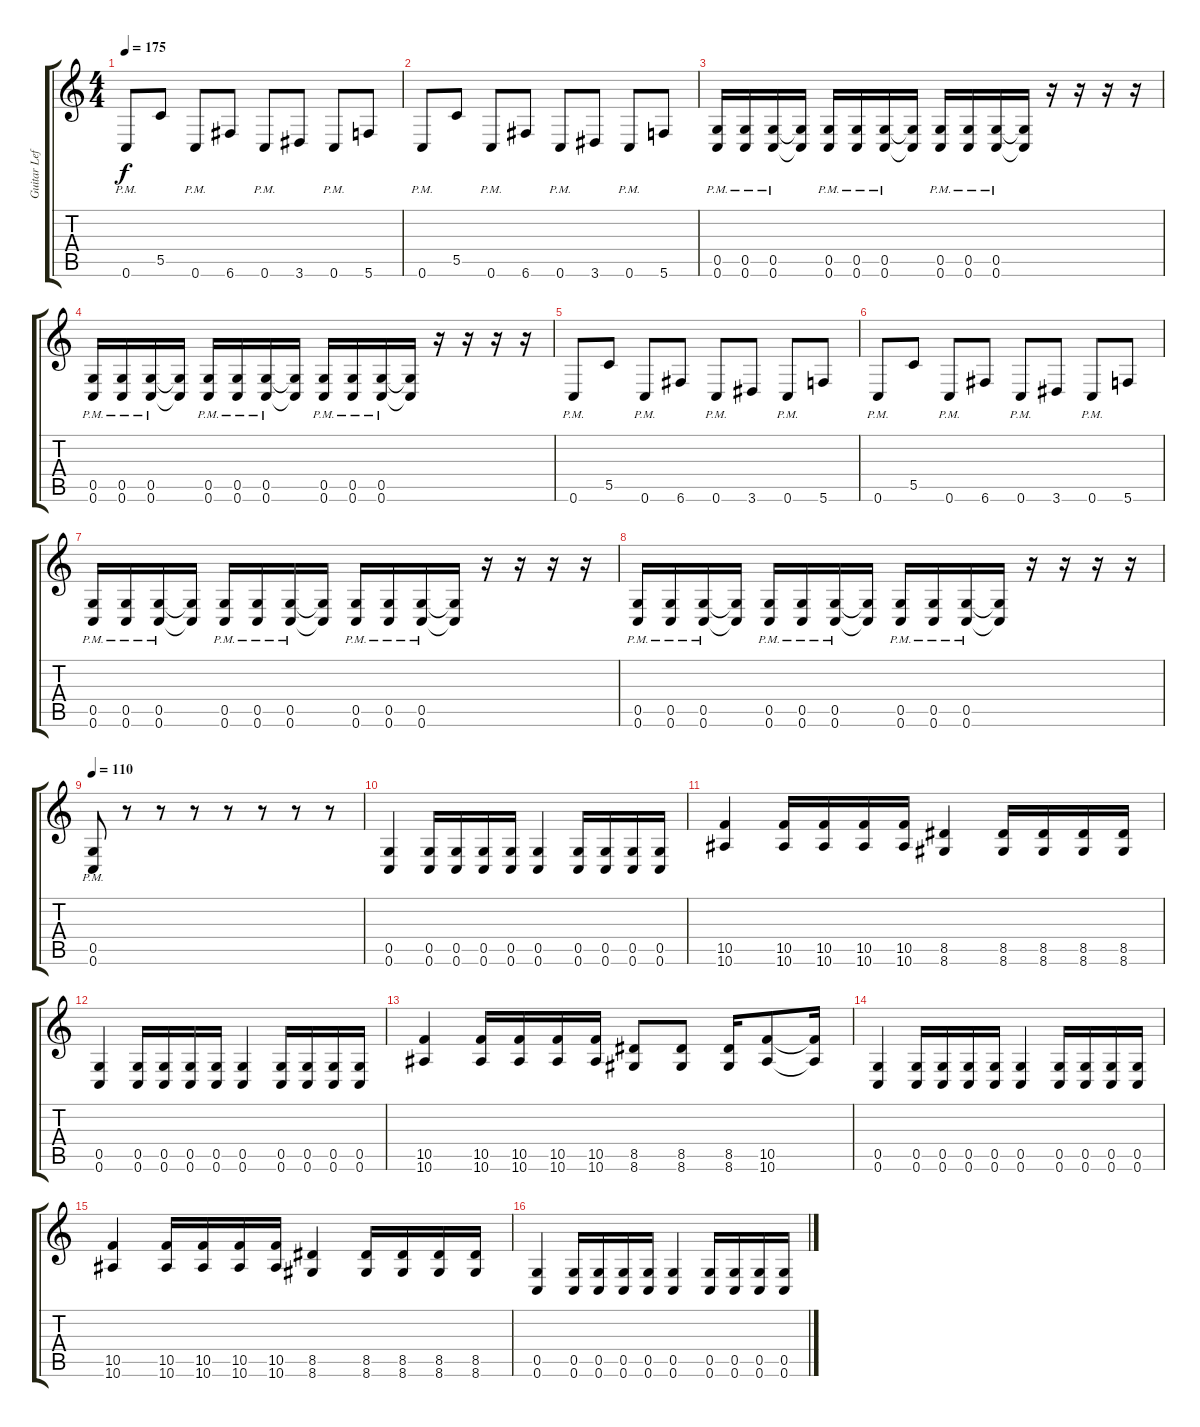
\track ("Guitar Left" "Guitar Lef") {instrument distortionguitar}
\staff {score tabs}
\tuning (D4 A3 F3 C3 G2 C2) {hide}
\ts (4 4)
\tempo 175
\clef g2
\ks c
0.6{pm}.8{dy f} 5.5.8 0.6{pm}.8 6.6.8 0.6{pm}.8 3.6.8 0.6{pm}.8 5.6.8 |
0.6{pm}.8 5.5.8 0.6{pm}.8 6.6.8 0.6{pm}.8 3.6.8 0.6{pm}.8 5.6.8 |
(0.5 0.6{pm}).16 (0.5 0.6{pm}).16 (0.5 0.6{pm}).16 (0.5{t} 0.6{t}).16 (0.5 0.6{pm}).16 (0.5 0.6{pm}).16 (0.5 0.6{pm}).16 (0.5{t} 0.6{t}).16 (0.5 0.6{pm}).16 (0.5 0.6{pm}).16 (0.5 0.6{pm}).16 (0.5{t} 0.6{t}).16 r.16 r.16 r.16 r.16 |
(0.5 0.6{pm}).16 (0.5 0.6{pm}).16 (0.5 0.6{pm}).16 (0.5{t} 0.6{t}).16 (0.5 0.6{pm}).16 (0.5 0.6{pm}).16 (0.5 0.6{pm}).16 (0.5{t} 0.6{t}).16 (0.5 0.6{pm}).16 (0.5 0.6{pm}).16 (0.5 0.6{pm}).16 (0.5{t} 0.6{t}).16 r.16 r.16 r.16 r.16 |
0.6{pm}.8 5.5.8 0.6{pm}.8 6.6.8 0.6{pm}.8 3.6.8 0.6{pm}.8 5.6.8 |
0.6{pm}.8 5.5.8 0.6{pm}.8 6.6.8 0.6{pm}.8 3.6.8 0.6{pm}.8 5.6.8 |
(0.5 0.6{pm}).16 (0.5 0.6{pm}).16 (0.5 0.6{pm}).16 (0.5{t} 0.6{t}).16 (0.5 0.6{pm}).16 (0.5 0.6{pm}).16 (0.5 0.6{pm}).16 (0.5{t} 0.6{t}).16 (0.5 0.6{pm}).16 (0.5 0.6{pm}).16 (0.5 0.6{pm}).16 (0.5{t} 0.6{t}).16 r.16 r.16 r.16 r.16 |
(0.5 0.6{pm}).16 (0.5 0.6{pm}).16 (0.5 0.6{pm}).16 (0.5{t} 0.6{t}).16 (0.5 0.6{pm}).16 (0.5 0.6{pm}).16 (0.5 0.6{pm}).16 (0.5{t} 0.6{t}).16 (0.5 0.6{pm}).16 (0.5 0.6{pm}).16 (0.5 0.6{pm}).16 (0.5{t} 0.6{t}).16 r.16 r.16 r.16 r.16 |
\tempo 110
(0.5{pm} 0.6{pm}).8 r.8 r.8 r.8 r.8 r.8 r.8 r.8 |
(0.5 0.6).4 (0.5 0.6).16 (0.5 0.6).16 (0.5 0.6).16 (0.5 0.6).16 (0.5 0.6).4 (0.5 0.6).16 (0.5 0.6).16 (0.5 0.6).16 (0.5 0.6).16 |
(10.5 10.6).4 (10.5 10.6).16 (10.5 10.6).16 (10.5 10.6).16 (10.5 10.6).16 (8.5 8.6).4 (8.5 8.6).16 (8.5 8.6).16 (8.5 8.6).16 (8.5 8.6).16 |
(0.5 0.6).4 (0.5 0.6).16 (0.5 0.6).16 (0.5 0.6).16 (0.5 0.6).16 (0.5 0.6).4 (0.5 0.6).16 (0.5 0.6).16 (0.5 0.6).16 (0.5 0.6).16 |
(10.5 10.6).4 (10.5 10.6).16 (10.5 10.6).16 (10.5 10.6).16 (10.5 10.6).16 (8.5 8.6).8 (8.5 8.6).8 (8.5 8.6).16 (10.5 10.6).8 (10.5{t} 10.6{t}).16 |
(0.5 0.6).4 (0.5 0.6).16 (0.5 0.6).16 (0.5 0.6).16 (0.5 0.6).16 (0.5 0.6).4 (0.5 0.6).16 (0.5 0.6).16 (0.5 0.6).16 (0.5 0.6).16 |
(10.5 10.6).4 (10.5 10.6).16 (10.5 10.6).16 (10.5 10.6).16 (10.5 10.6).16 (8.5 8.6).4 (8.5 8.6).16 (8.5 8.6).16 (8.5 8.6).16 (8.5 8.6).16 |
(0.5 0.6).4 (0.5 0.6).16 (0.5 0.6).16 (0.5 0.6).16 (0.5 0.6).16 (0.5 0.6).4 (0.5 0.6).16 (0.5 0.6).16 (0.5 0.6).16 (0.5 0.6).16
